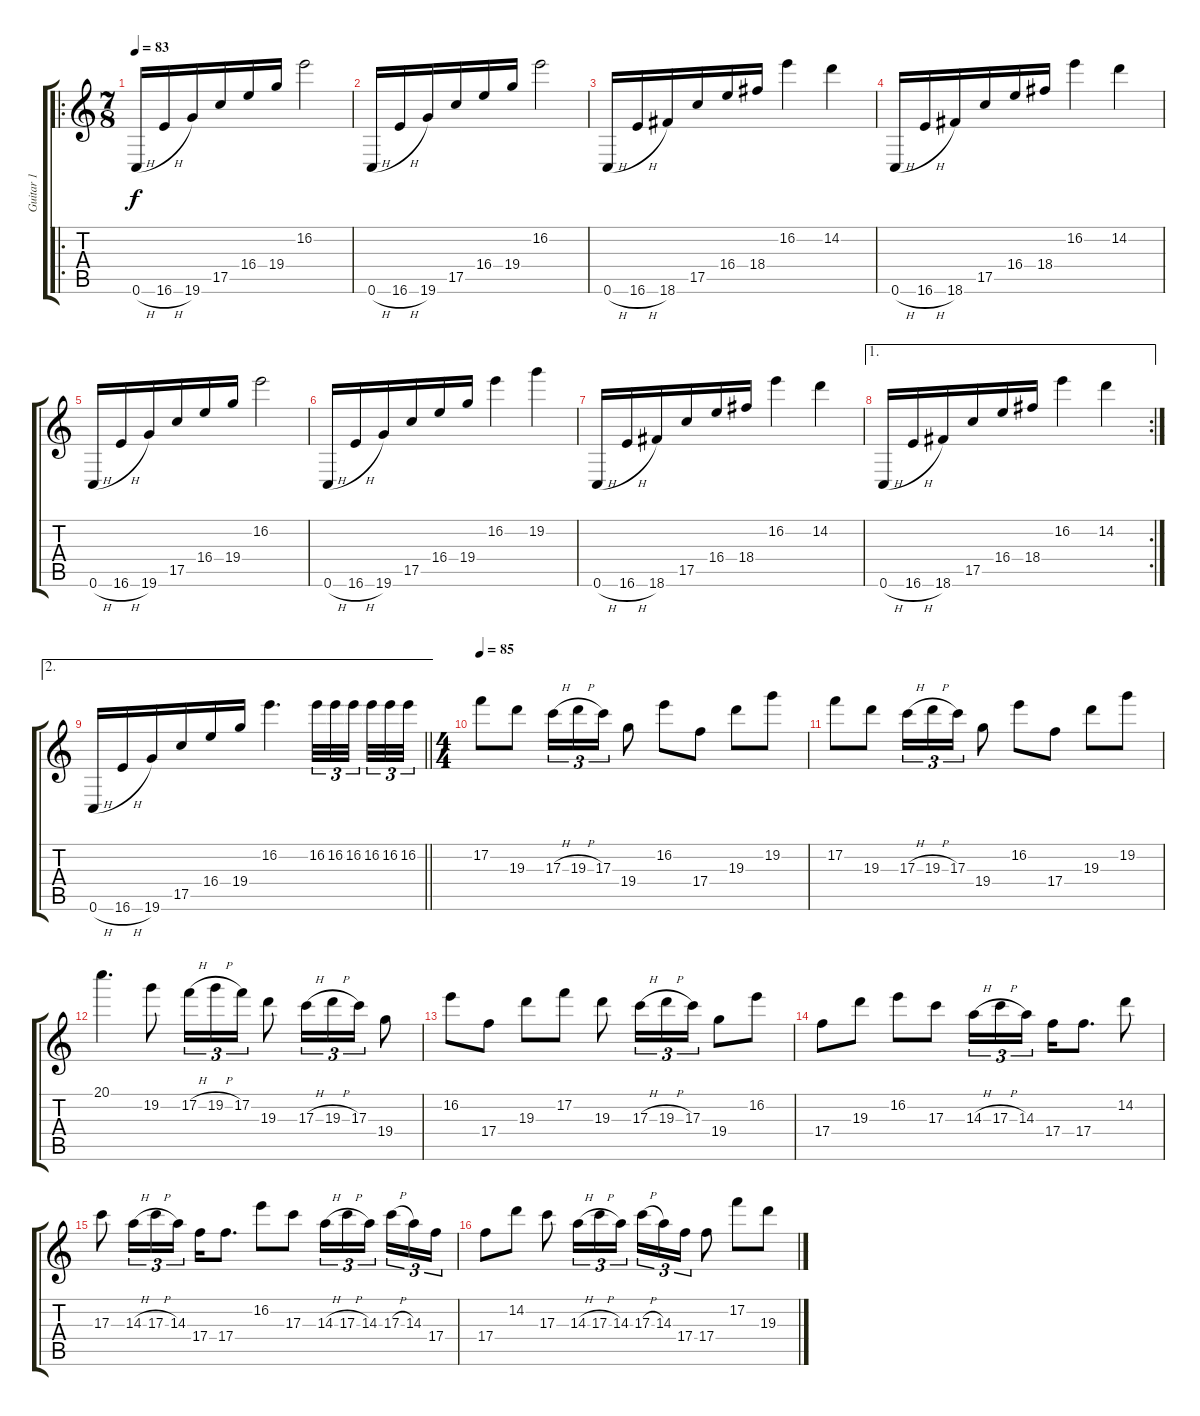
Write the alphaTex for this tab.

\track ("Guitar 1" "Guitar 1") {instrument overdrivenguitar}
\staff {score tabs}
\tuning (E4 C4 G3 C3 G2 C2) {hide}
\ro
\ts (7 8)
\tempo 83
\clef g2
\ks c
0.6{h}.16{dy f} 16.6{h}.16 19.6.16 17.5.16 16.4.16 19.4.16 16.2.2 |
0.6{h}.16 16.6{h}.16 19.6.16 17.5.16 16.4.16 19.4.16 16.2.2 |
0.6{h}.16 16.6{h}.16 18.6.16 17.5.16 16.4.16 18.4.16 16.2.4 14.2.4 |
0.6{h}.16 16.6{h}.16 18.6.16 17.5.16 16.4.16 18.4.16 16.2.4 14.2.4 |
0.6{h}.16 16.6{h}.16 19.6.16 17.5.16 16.4.16 19.4.16 16.2.2 |
0.6{h}.16 16.6{h}.16 19.6.16 17.5.16 16.4.16 19.4.16 16.2.4 19.2.4 |
0.6{h}.16 16.6{h}.16 18.6.16 17.5.16 16.4.16 18.4.16 16.2.4 14.2.4 |
\ae 1
\rc 2
0.6{h}.16 16.6{h}.16 18.6.16 17.5.16 16.4.16 18.4.16 16.2.4 14.2.4 |
\ae 2
\barLineRight lightlight
0.6{h}.16 16.6{h}.16 19.6.16 17.5.16 16.4.16 19.4.16 16.2.4{d} 16.2.32{tu (3 2)} 16.2.32{tu (3 2)} 16.2.32{tu (3 2) beam splitsecondary} 16.2.32{tu (3 2)} 16.2.32{tu (3 2)} 16.2.32{tu (3 2)} |
\ts (4 4)
\tempo 85
17.2.8 19.3.8 17.3{h}.16{tu (3 2)} 19.3{h}.16{tu (3 2)} 17.3.16{tu (3 2)} 19.4.8 16.2.8 17.4.8 19.3.8 19.2.8 |
17.2.8 19.3.8 17.3{h}.16{tu (3 2)} 19.3{h}.16{tu (3 2)} 17.3.16{tu (3 2)} 19.4.8 16.2.8 17.4.8 19.3.8 19.2.8 |
20.1.4{d} 19.2.8 17.2{h}.16{tu (3 2)} 19.2{h}.16{tu (3 2)} 17.2.16{tu (3 2)} 19.3.8 17.3{h}.16{tu (3 2)} 19.3{h}.16{tu (3 2)} 17.3.16{tu (3 2)} 19.4.8 |
16.2.8 17.4.8 19.3.8 17.2.8 19.3.8 17.3{h}.16{tu (3 2)} 19.3{h}.16{tu (3 2)} 17.3.16{tu (3 2)} 19.4.8 16.2.8 |
17.4.8 19.3.8 16.2.8 17.3.8 14.3{h}.16{tu (3 2)} 17.3{h}.16{tu (3 2)} 14.3.16{tu (3 2) beam splitsecondary} 17.4.16 17.4.8{d} 14.2.8 |
17.3.8 14.3{h}.16{tu (3 2)} 17.3{h}.16{tu (3 2)} 14.3.16{tu (3 2)} 17.4.16 17.4.8{d} 16.2.8 17.3.8 14.3{h}.16{tu (3 2)} 17.3{h}.16{tu (3 2)} 14.3.16{tu (3 2) beam splitsecondary} 17.3{h}.16{tu (3 2)} 14.3.16{tu (3 2)} 17.4.16{tu (3 2)} |
17.4.8 14.2.8 17.3.8 14.3{h}.16{tu (3 2)} 17.3{h}.16{tu (3 2)} 14.3.16{tu (3 2)} 17.3{h}.16{tu (3 2)} 14.3.16{tu (3 2)} 17.4.16{tu (3 2)} 17.4.8 17.2.8 19.3.8
